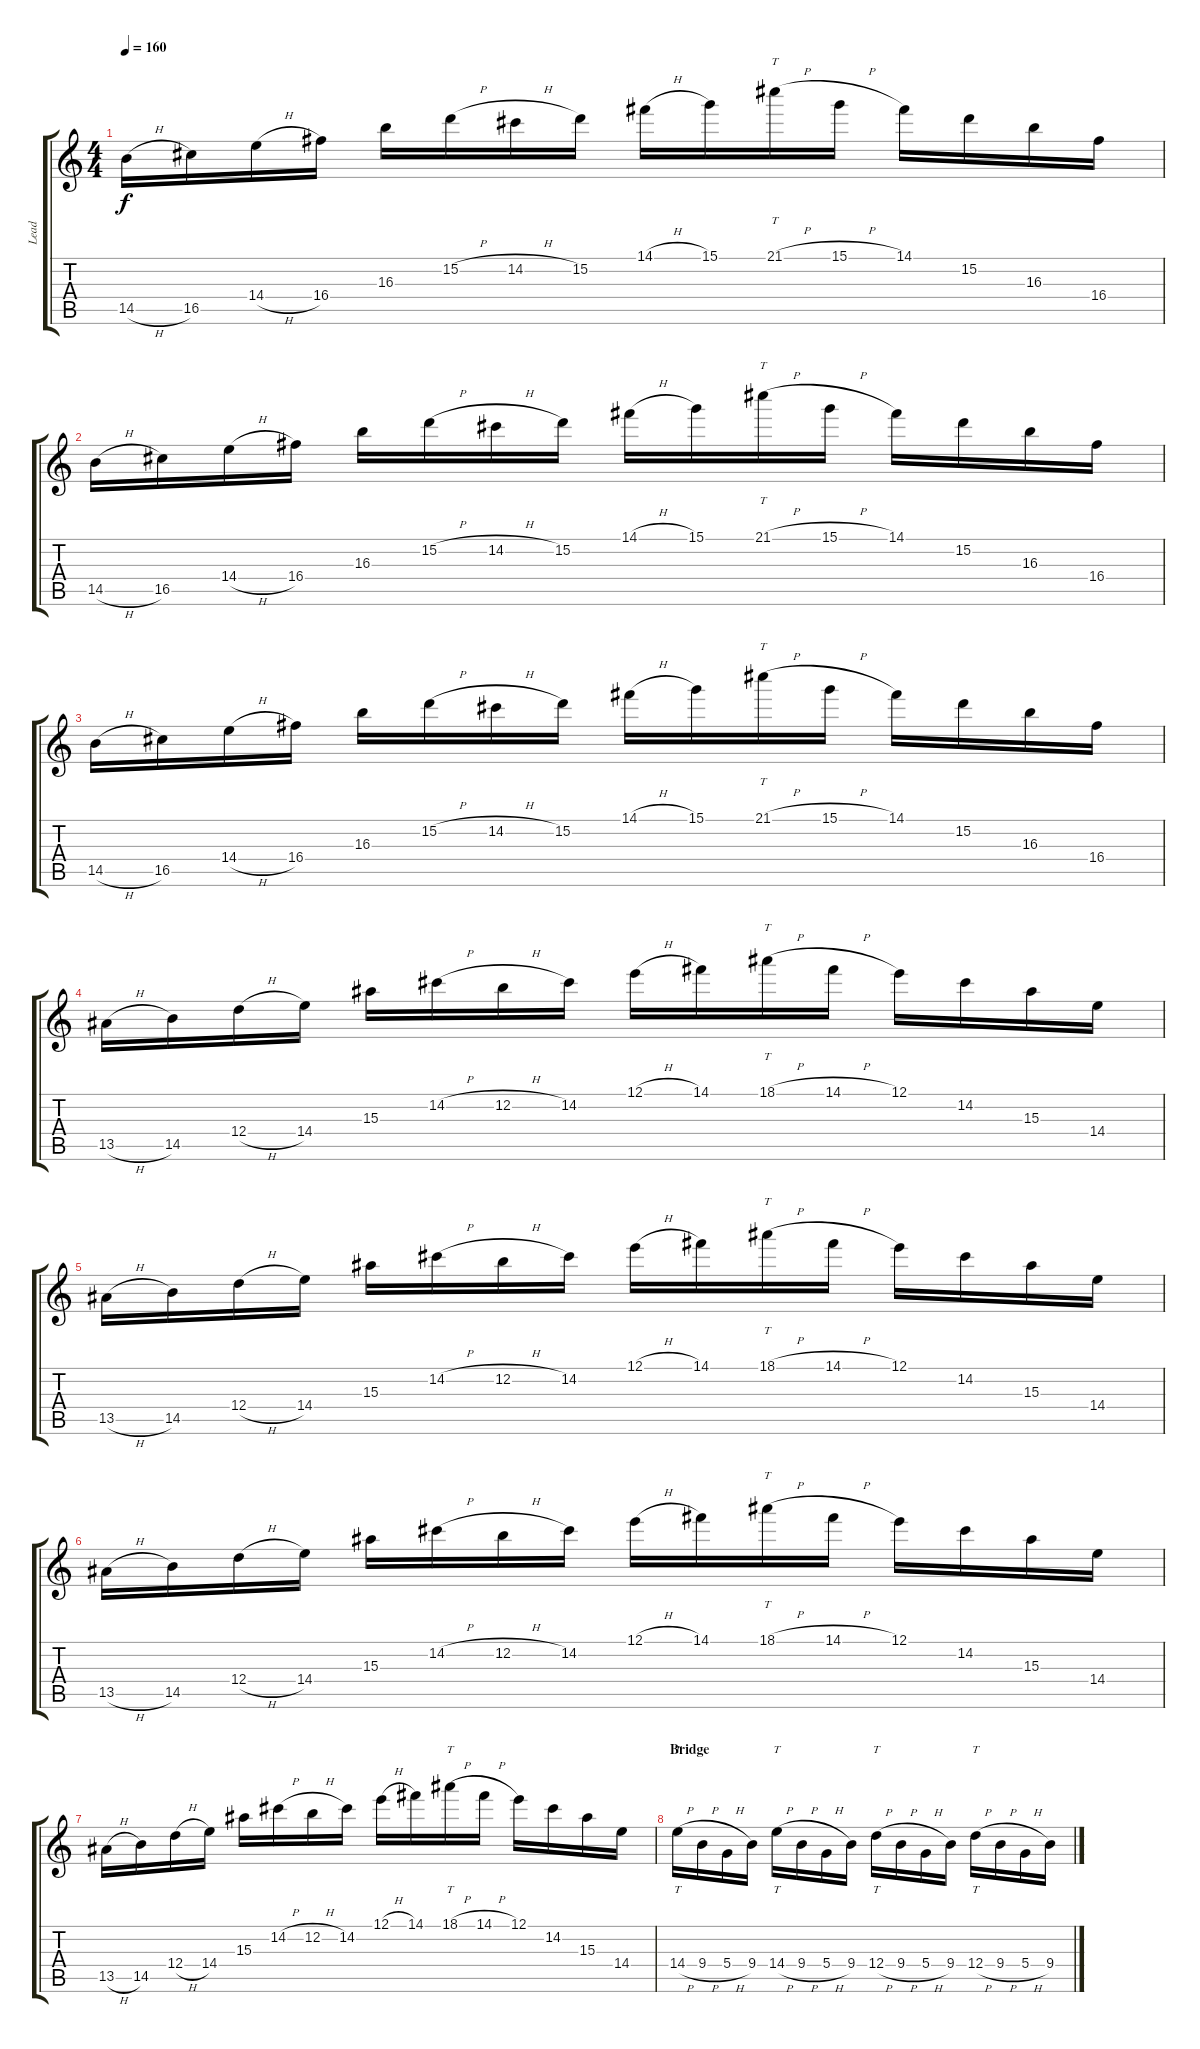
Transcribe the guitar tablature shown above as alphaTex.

\track ("Lead" "Lead") {instrument distortionguitar}
\staff {score tabs}
\tuning (E4 B3 G3 D3 A2 E2) {hide}
\ts (4 4)
\tempo 160
\clef g2
\ks c
14.5{h}.16{dy f} 16.5.16 14.4{h}.16 16.4.16 16.3.16 15.2{h}.16 14.2{h}.16 15.2.16 14.1{h}.16 15.1.16 21.1{h}.16{tt} 15.1{h}.16 14.1.16 15.2.16 16.3.16 16.4.16 |
14.5{h}.16 16.5.16 14.4{h}.16 16.4.16 16.3.16 15.2{h}.16 14.2{h}.16 15.2.16 14.1{h}.16 15.1.16 21.1{h}.16{tt} 15.1{h}.16 14.1.16 15.2.16 16.3.16 16.4.16 |
14.5{h}.16 16.5.16 14.4{h}.16 16.4.16 16.3.16 15.2{h}.16 14.2{h}.16 15.2.16 14.1{h}.16 15.1.16 21.1{h}.16{tt} 15.1{h}.16 14.1.16 15.2.16 16.3.16 16.4.16 |
13.5{h}.16 14.5.16 12.4{h}.16 14.4.16 15.3.16 14.2{h}.16 12.2{h}.16 14.2.16 12.1{h}.16 14.1.16 18.1{h}.16{tt} 14.1{h}.16 12.1.16 14.2.16 15.3.16 14.4.16 |
13.5{h}.16 14.5.16 12.4{h}.16 14.4.16 15.3.16 14.2{h}.16 12.2{h}.16 14.2.16 12.1{h}.16 14.1.16 18.1{h}.16{tt} 14.1{h}.16 12.1.16 14.2.16 15.3.16 14.4.16 |
13.5{h}.16 14.5.16 12.4{h}.16 14.4.16 15.3.16 14.2{h}.16 12.2{h}.16 14.2.16 12.1{h}.16 14.1.16 18.1{h}.16{tt} 14.1{h}.16 12.1.16 14.2.16 15.3.16 14.4.16 |
13.5{h}.16 14.5.16 12.4{h}.16 14.4.16 15.3.16 14.2{h}.16 12.2{h}.16 14.2.16 12.1{h}.16 14.1.16 18.1{h}.16{tt} 14.1{h}.16 12.1.16 14.2.16 15.3.16 14.4.16 |
\section ("" "Bridge")
14.4{h}.16{tt} 9.4{h}.16 5.4{h}.16 9.4.16 14.4{h}.16{tt} 9.4{h}.16 5.4{h}.16 9.4.16 12.4{h}.16{tt} 9.4{h}.16 5.4{h}.16 9.4.16 12.4{h}.16{tt} 9.4{h}.16 5.4{h}.16 9.4.16
